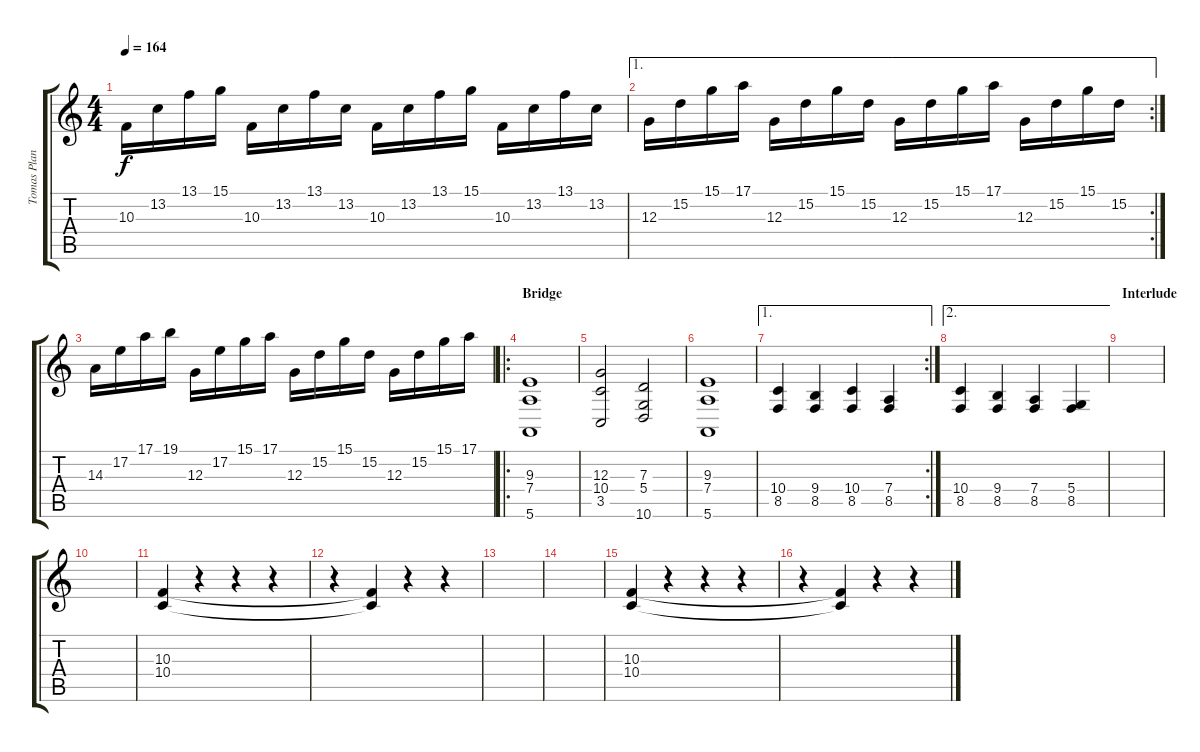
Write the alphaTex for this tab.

\track ("Tomas Planman - Keyboard" "Tomas Plan") {instrument lead1square}
\staff {score tabs}
\tuning (E4 B3 G3 D3 A2 E2) {hide}
\ts (4 4)
\tempo 164
\clef g2
\ks c
10.3.16{dy f} 13.2.16 13.1.16 15.1.16 10.3.16 13.2.16 13.1.16 13.2.16 10.3.16 13.2.16 13.1.16 15.1.16 10.3.16 13.2.16 13.1.16 13.2.16 |
\ae 1
\rc 2
12.3.16 15.2.16 15.1.16 17.1.16 12.3.16 15.2.16 15.1.16 15.2.16 12.3.16 15.2.16 15.1.16 17.1.16 12.3.16 15.2.16 15.1.16 15.2.16 |
14.3.16 17.2.16 17.1.16 19.1.16 12.3.16 17.2.16 15.1.16 17.1.16 12.3.16 15.2.16 15.1.16 15.2.16 12.3.16 15.2.16 15.1.16 17.1.16 |
\ro
\section ("" "Bridge")
(9.3 7.4 5.6).1{volume 10 instrument pad4choir} |
(12.3 10.4 3.5).2 (7.3 5.4 10.6).2 |
(9.3 7.4 5.6).1 |
\ae 1
\rc 2
(10.4 8.5).4 (9.4 8.5).4 (10.4 8.5).4 (7.4 8.5).4 |
\ae 2
(10.4 8.5).4 (9.4 8.5).4 (7.4 8.5).4 (5.4 8.5).4 |
\section ("" "Interlude")
|
|
(10.3 10.4).4{instrument choiraahs} r.4 r.4 r.4 |
r.4 (10.3{t} 10.4{t}).4 r.4 r.4 |
|
|
(10.3 10.4).4{instrument choiraahs} r.4 r.4 r.4 |
r.4 (10.3{t} 10.4{t}).4 r.4 r.4
